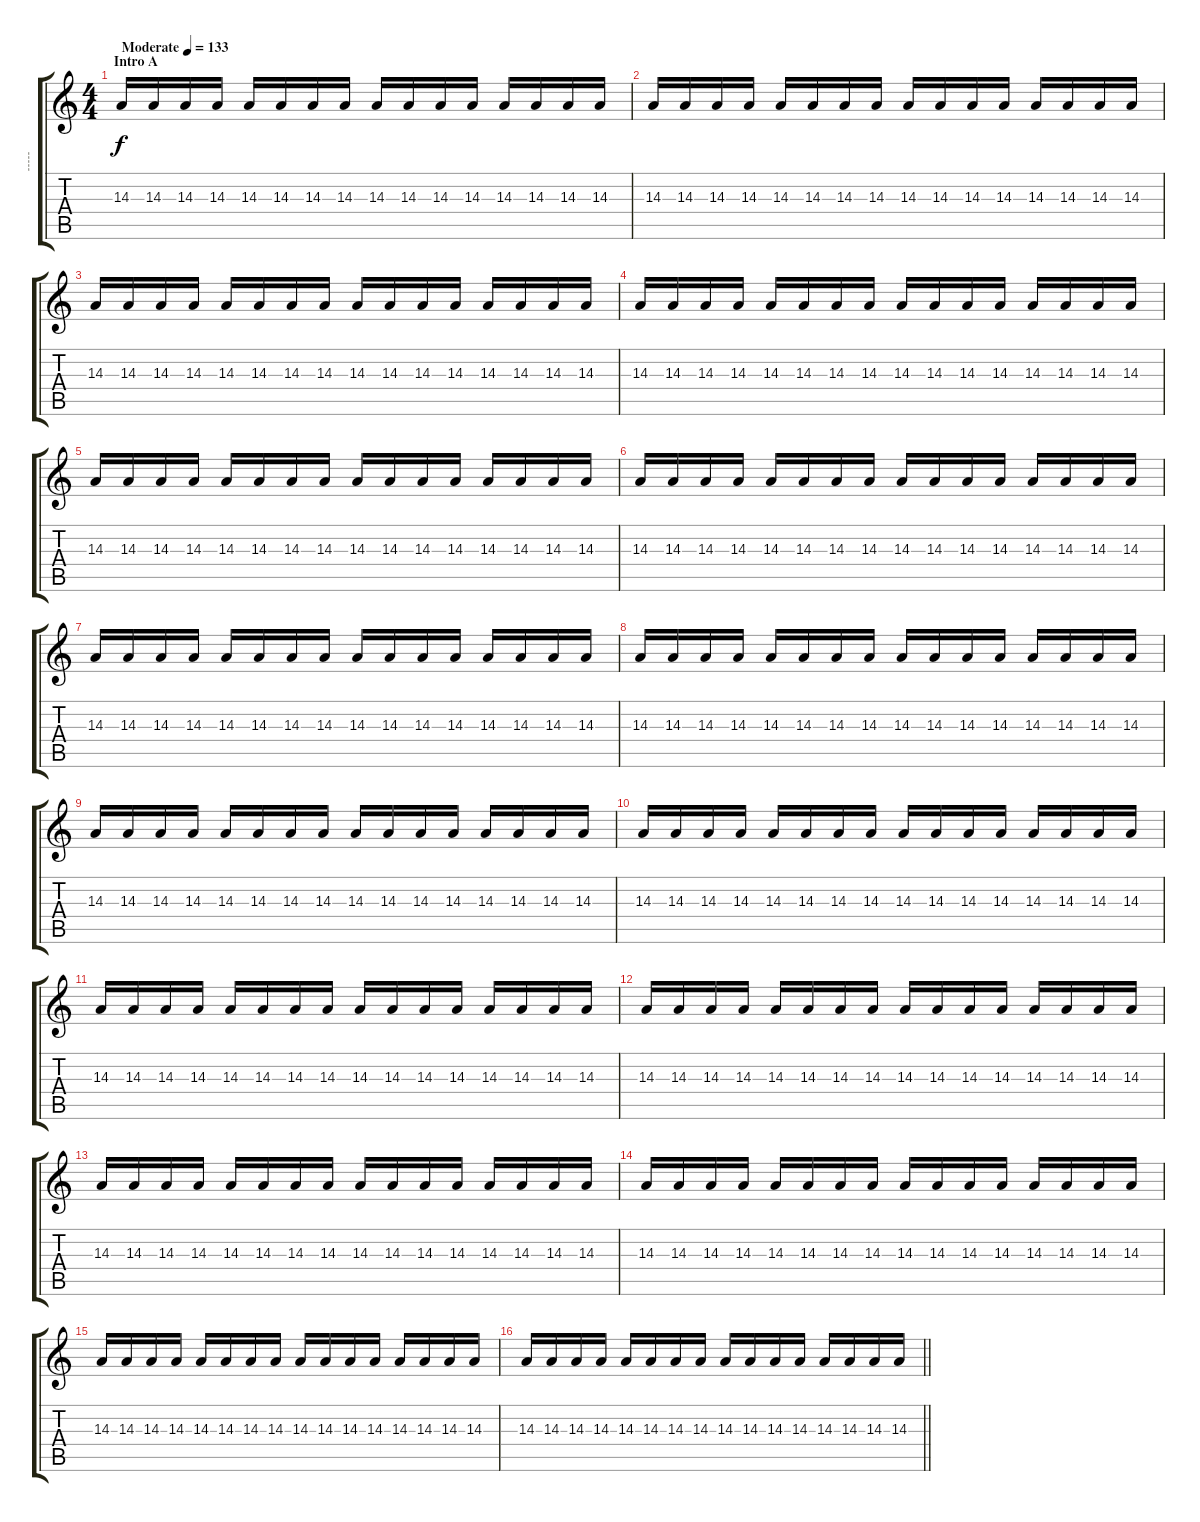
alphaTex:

\track ("-----" "-----") {instrument gunshot}
\staff {score tabs}
\tuning (E4 B3 G3 D3 A2 E2) {hide}
\ts (4 4)
\section ("" "Intro A")
\tempo (133 "Moderate")
\clef g2
\ks c
14.3.16{dy f instrument gunshot} 14.3.16 14.3.16 14.3.16 14.3.16 14.3.16 14.3.16 14.3.16 14.3.16 14.3.16 14.3.16 14.3.16 14.3.16 14.3.16 14.3.16 14.3.16 |
14.3.16 14.3.16 14.3.16 14.3.16 14.3.16 14.3.16 14.3.16 14.3.16 14.3.16 14.3.16 14.3.16 14.3.16 14.3.16 14.3.16 14.3.16 14.3.16 |
14.3.16 14.3.16 14.3.16 14.3.16 14.3.16 14.3.16 14.3.16 14.3.16 14.3.16 14.3.16 14.3.16 14.3.16 14.3.16 14.3.16 14.3.16 14.3.16 |
14.3.16 14.3.16 14.3.16 14.3.16 14.3.16 14.3.16 14.3.16 14.3.16 14.3.16 14.3.16 14.3.16 14.3.16 14.3.16 14.3.16 14.3.16 14.3.16 |
14.3.16 14.3.16 14.3.16 14.3.16 14.3.16 14.3.16 14.3.16 14.3.16 14.3.16 14.3.16 14.3.16 14.3.16 14.3.16 14.3.16 14.3.16 14.3.16 |
14.3.16 14.3.16 14.3.16 14.3.16 14.3.16 14.3.16 14.3.16 14.3.16 14.3.16 14.3.16 14.3.16 14.3.16 14.3.16 14.3.16 14.3.16 14.3.16 |
14.3.16 14.3.16 14.3.16 14.3.16 14.3.16 14.3.16 14.3.16 14.3.16 14.3.16 14.3.16 14.3.16 14.3.16 14.3.16 14.3.16 14.3.16 14.3.16 |
14.3.16 14.3.16 14.3.16 14.3.16 14.3.16 14.3.16 14.3.16 14.3.16 14.3.16 14.3.16 14.3.16 14.3.16 14.3.16 14.3.16 14.3.16 14.3.16 |
14.3.16 14.3.16 14.3.16 14.3.16 14.3.16 14.3.16 14.3.16 14.3.16 14.3.16 14.3.16 14.3.16 14.3.16 14.3.16 14.3.16 14.3.16 14.3.16 |
14.3.16 14.3.16 14.3.16 14.3.16 14.3.16 14.3.16 14.3.16 14.3.16 14.3.16 14.3.16 14.3.16 14.3.16 14.3.16 14.3.16 14.3.16 14.3.16 |
14.3.16 14.3.16 14.3.16 14.3.16 14.3.16 14.3.16 14.3.16 14.3.16 14.3.16 14.3.16 14.3.16 14.3.16 14.3.16 14.3.16 14.3.16 14.3.16 |
14.3.16 14.3.16 14.3.16 14.3.16 14.3.16 14.3.16 14.3.16 14.3.16 14.3.16 14.3.16 14.3.16 14.3.16 14.3.16 14.3.16 14.3.16 14.3.16 |
14.3.16 14.3.16 14.3.16 14.3.16 14.3.16 14.3.16 14.3.16 14.3.16 14.3.16 14.3.16 14.3.16 14.3.16 14.3.16 14.3.16 14.3.16 14.3.16 |
14.3.16 14.3.16 14.3.16 14.3.16 14.3.16 14.3.16 14.3.16 14.3.16 14.3.16 14.3.16 14.3.16 14.3.16 14.3.16 14.3.16 14.3.16 14.3.16 |
14.3.16 14.3.16 14.3.16 14.3.16 14.3.16 14.3.16 14.3.16 14.3.16 14.3.16 14.3.16 14.3.16 14.3.16 14.3.16 14.3.16 14.3.16 14.3.16 |
\barLineRight lightlight
14.3.16 14.3.16 14.3.16 14.3.16 14.3.16 14.3.16 14.3.16 14.3.16 14.3.16 14.3.16 14.3.16 14.3.16 14.3.16 14.3.16 14.3.16 14.3.16
